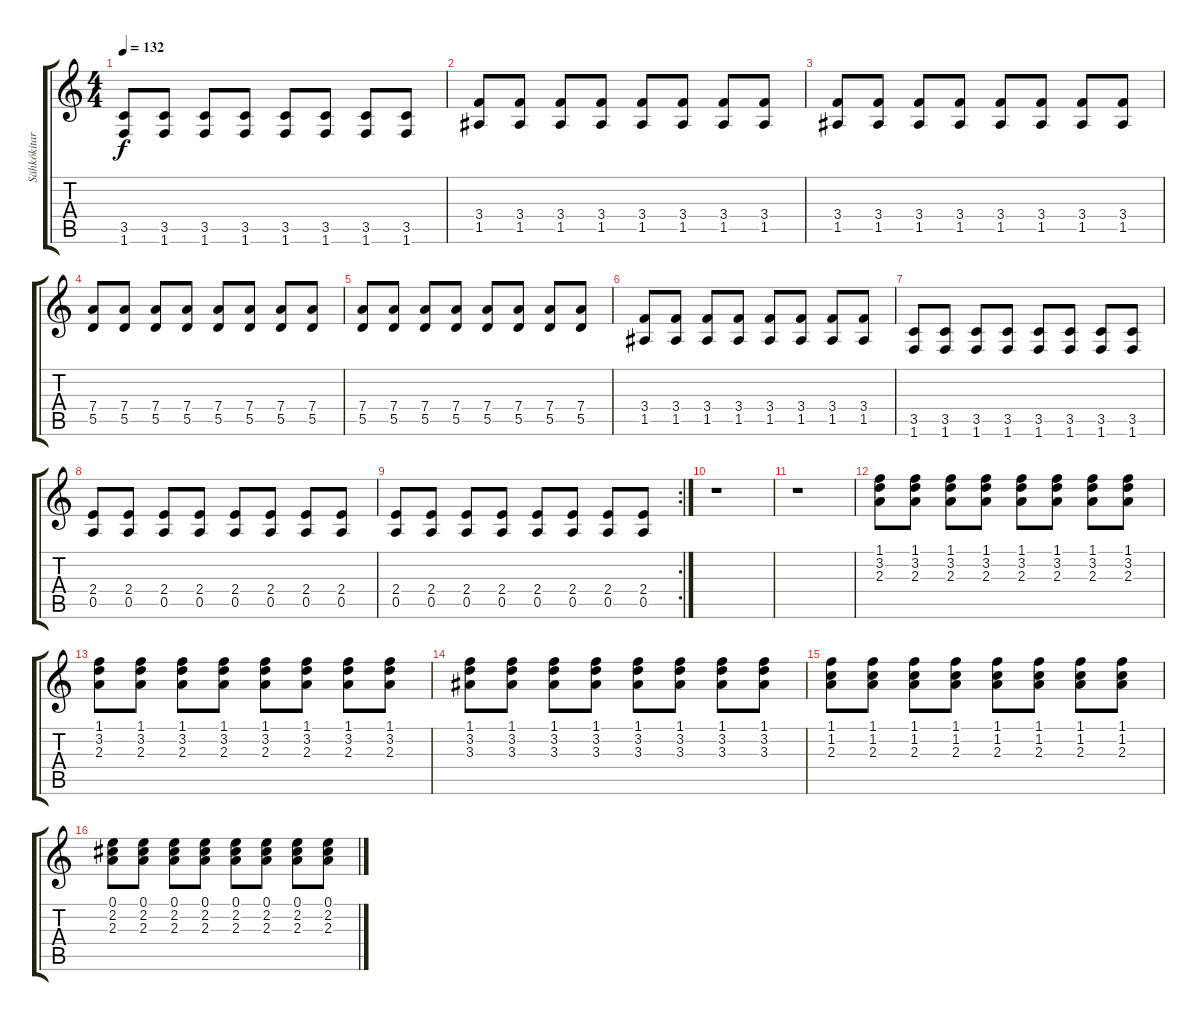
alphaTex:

\track ("Sähkökitara (komppi)" "Sähkökitar") {instrument distortionguitar}
\staff {score tabs}
\tuning (E4 B3 G3 D3 A2 E2) {hide}
\ts (4 4)
\tempo 132
\clef g2
\ks c
(3.5 1.6).8{dy f} (3.5 1.6).8 (3.5 1.6).8 (3.5 1.6).8 (3.5 1.6).8 (3.5 1.6).8 (3.5 1.6).8 (3.5 1.6).8 |
(3.4 1.5).8 (3.4 1.5).8 (3.4 1.5).8 (3.4 1.5).8 (3.4 1.5).8 (3.4 1.5).8 (3.4 1.5).8 (3.4 1.5).8 |
(3.4 1.5).8 (3.4 1.5).8 (3.4 1.5).8 (3.4 1.5).8 (3.4 1.5).8 (3.4 1.5).8 (3.4 1.5).8 (3.4 1.5).8 |
(7.4 5.5).8 (7.4 5.5).8 (7.4 5.5).8 (7.4 5.5).8 (7.4 5.5).8 (7.4 5.5).8 (7.4 5.5).8 (7.4 5.5).8 |
(7.4 5.5).8 (7.4 5.5).8 (7.4 5.5).8 (7.4 5.5).8 (7.4 5.5).8 (7.4 5.5).8 (7.4 5.5).8 (7.4 5.5).8 |
(3.4 1.5).8 (3.4 1.5).8 (3.4 1.5).8 (3.4 1.5).8 (3.4 1.5).8 (3.4 1.5).8 (3.4 1.5).8 (3.4 1.5).8 |
(3.5 1.6).8 (3.5 1.6).8 (3.5 1.6).8 (3.5 1.6).8 (3.5 1.6).8 (3.5 1.6).8 (3.5 1.6).8 (3.5 1.6).8 |
(2.4 0.5).8 (2.4 0.5).8 (2.4 0.5).8 (2.4 0.5).8 (2.4 0.5).8 (2.4 0.5).8 (2.4 0.5).8 (2.4 0.5).8 |
\rc 2
(2.4 0.5).8 (2.4 0.5).8 (2.4 0.5).8 (2.4 0.5).8 (2.4 0.5).8 (2.4 0.5).8 (2.4 0.5).8 (2.4 0.5).8 |
r.1 |
r.1 |
(1.1 3.2 2.3).8 (1.1 3.2 2.3).8 (1.1 3.2 2.3).8 (1.1 3.2 2.3).8 (1.1 3.2 2.3).8 (1.1 3.2 2.3).8 (1.1 3.2 2.3).8 (1.1 3.2 2.3).8 |
(1.1 3.2 2.3).8 (1.1 3.2 2.3).8 (1.1 3.2 2.3).8 (1.1 3.2 2.3).8 (1.1 3.2 2.3).8 (1.1 3.2 2.3).8 (1.1 3.2 2.3).8 (1.1 3.2 2.3).8 |
(1.1 3.2 3.3).8 (1.1 3.2 3.3).8 (1.1 3.2 3.3).8 (1.1 3.2 3.3).8 (1.1 3.2 3.3).8 (1.1 3.2 3.3).8 (1.1 3.2 3.3).8 (1.1 3.2 3.3).8 |
(1.1 1.2 2.3).8 (1.1 1.2 2.3).8 (1.1 1.2 2.3).8 (1.1 1.2 2.3).8 (1.1 1.2 2.3).8 (1.1 1.2 2.3).8 (1.1 1.2 2.3).8 (1.1 1.2 2.3).8 |
(0.1 2.2 2.3).8 (0.1 2.2 2.3).8 (0.1 2.2 2.3).8 (0.1 2.2 2.3).8 (0.1 2.2 2.3).8 (0.1 2.2 2.3).8 (0.1 2.2 2.3).8 (0.1 2.2 2.3).8
